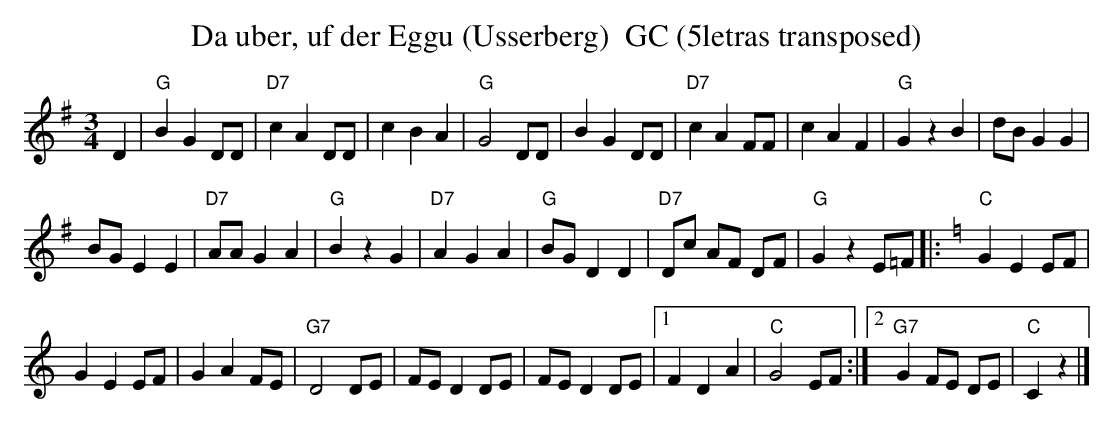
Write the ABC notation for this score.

X:1
T:Da uber, uf der Eggu (Usserberg)  GC (5letras transposed)
M:3/4
L:1/8
K:G transpose=3 %%MIDI gchordon
D2|"G"B2G2DD | "D7"c2A2DD | c2B2A2 | "G"G4DD | B2G2DD | \
"D7"c2A2FF | c2A2F2 | "G"G2z2B2 |\
dBG2G2 |
BGE2E2 | "D7"AAG2A2 | \
"G"B2z2G2 | "D7"A2G2A2 | "G"BG D2D2 | "D7"Dc AF DF | "G"G2z2 E=F |: [K:C] \
"C"G2E2EF |
G2E2EF | G2A2 FE | "G7"D4DE | FED2DE | \
FED2DE |1 F2D2A2 | "C"G4EF :|2 "G7"G2FE DE | "C"C2z2 |]
